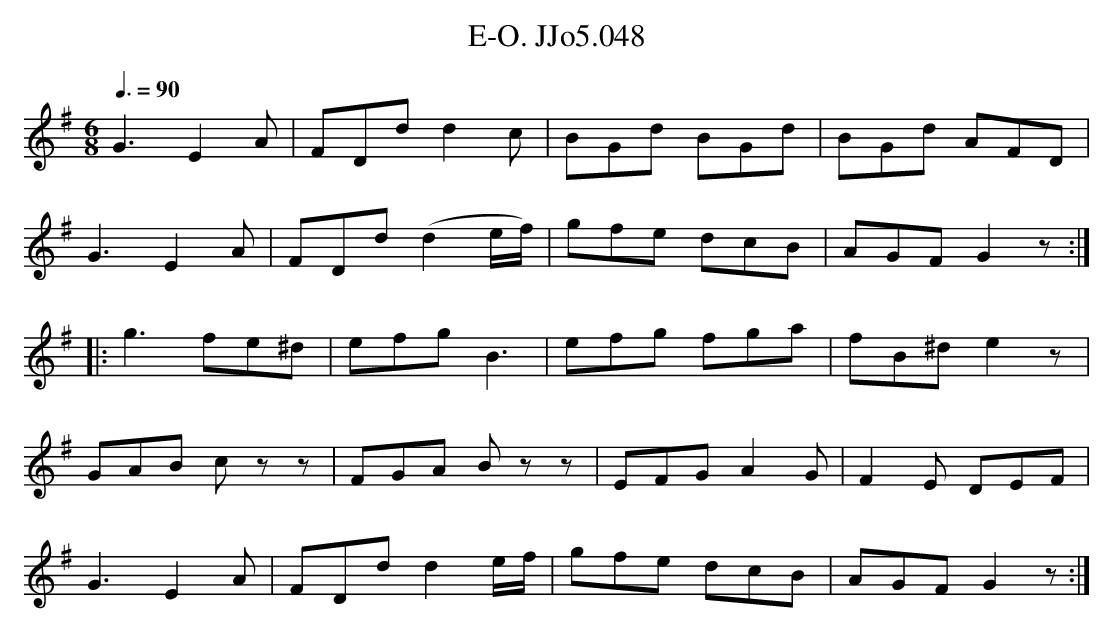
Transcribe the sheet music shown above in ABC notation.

X:1
T:E-O. JJo5.048
M:6/8
L:1/8
Q:3/8=90
K:G
G3 E2A | FDd d2c | BGd BGd | BGd AFD |
G3 E2A | FDd (d2e/f/) | gfe dcB | AGF G2z :|
|: g3 fe^d | efg B3 | efg fga | fB^d e2z |
GAB czz | FGA Bzz | EFG A2G | F2E DEF |
G3 E2A | FDd d2e/f/ | gfe dcB | AGF G2z :|
